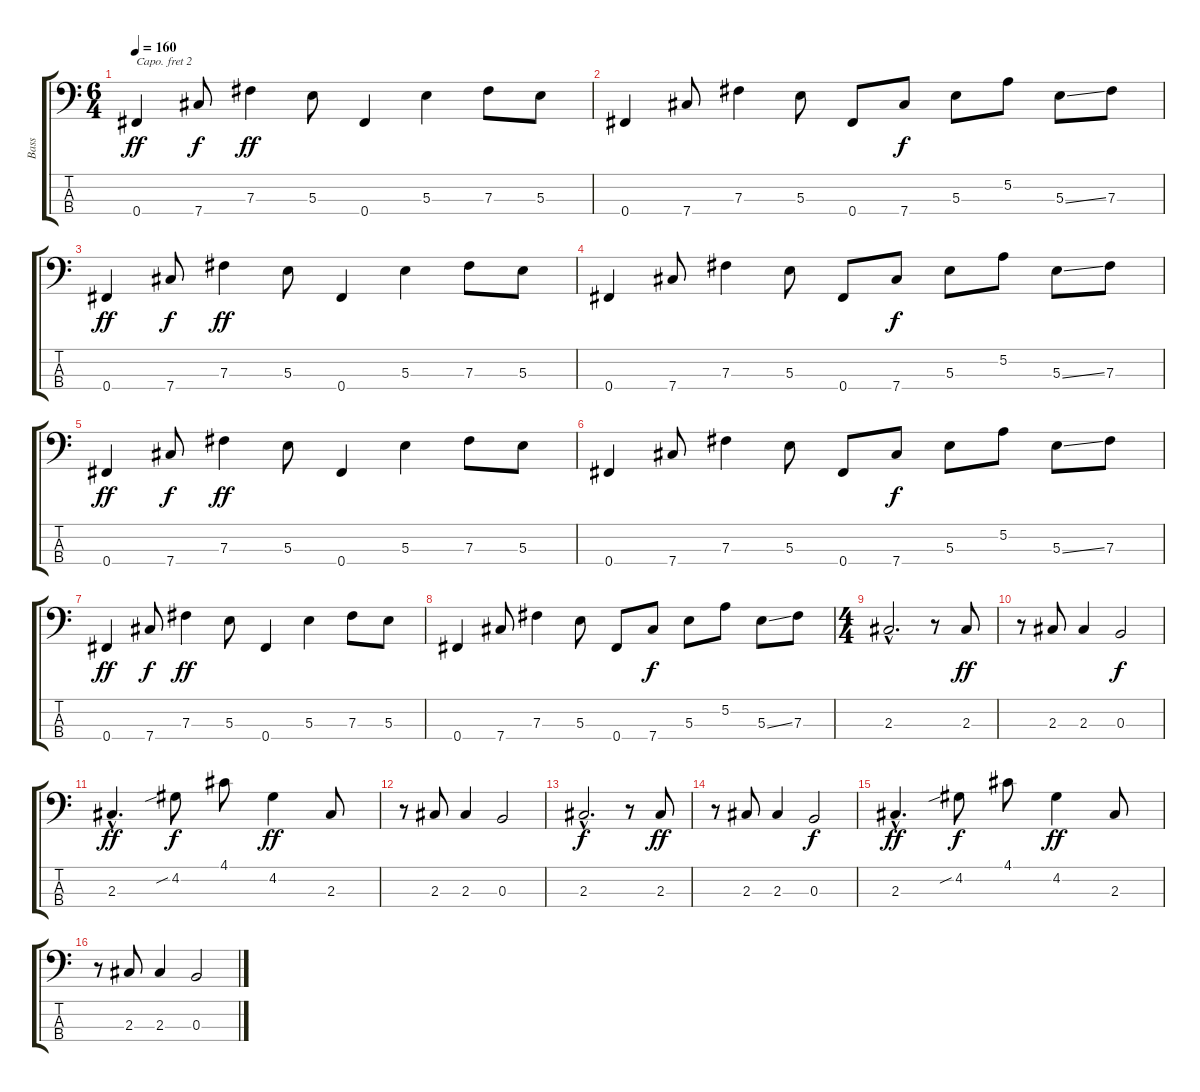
\track ("Bass" "Bass") {instrument electricbassfinger}
\staff {score tabs}
\capo 2
\tuning (G2 D2 A1 E1) {hide}
\ts (6 4)
\tempo 160
\clef f4
\ks c
0.4.4{dy ff} 7.4.8{dy f} 7.3.4{dy ff} 5.3.8 0.4.4 5.3.4 7.3.8 5.3.8 |
0.4.4 7.4.8 7.3.4 5.3.8 0.4.8 7.4.8{dy f} 5.3.8 5.2.8 5.3{ss}.8 7.3.8 |
0.4.4{dy ff} 7.4.8{dy f} 7.3.4{dy ff} 5.3.8 0.4.4 5.3.4 7.3.8 5.3.8 |
0.4.4 7.4.8 7.3.4 5.3.8 0.4.8 7.4.8{dy f} 5.3.8 5.2.8 5.3{ss}.8 7.3.8 |
0.4.4{dy ff} 7.4.8{dy f} 7.3.4{dy ff} 5.3.8 0.4.4 5.3.4 7.3.8 5.3.8 |
0.4.4 7.4.8 7.3.4 5.3.8 0.4.8 7.4.8{dy f} 5.3.8 5.2.8 5.3{ss}.8 7.3.8 |
0.4.4{dy ff} 7.4.8{dy f} 7.3.4{dy ff} 5.3.8 0.4.4 5.3.4 7.3.8 5.3.8 |
0.4.4 7.4.8 7.3.4 5.3.8 0.4.8 7.4.8{dy f} 5.3.8 5.2.8 5.3{ss}.8 7.3.8 |
\ts (4 4)
2.3{hac}.2{d} r.8 2.3.8{dy ff} |
r.8 2.3.8 2.3.4 0.3.2{dy f} |
2.3{hac}.4{d dy ff} 4.2{sib}.8{dy f} 4.1.8 4.2.4{dy ff} 2.3.8 |
r.8 2.3.8 2.3.4 0.3.2 |
2.3{hac}.2{d dy f} r.8 2.3.8{dy ff} |
r.8 2.3.8 2.3.4 0.3.2{dy f} |
2.3{hac}.4{d dy ff} 4.2{sib}.8{dy f} 4.1.8 4.2.4{dy ff} 2.3.8 |
r.8 2.3.8 2.3.4 0.3.2
